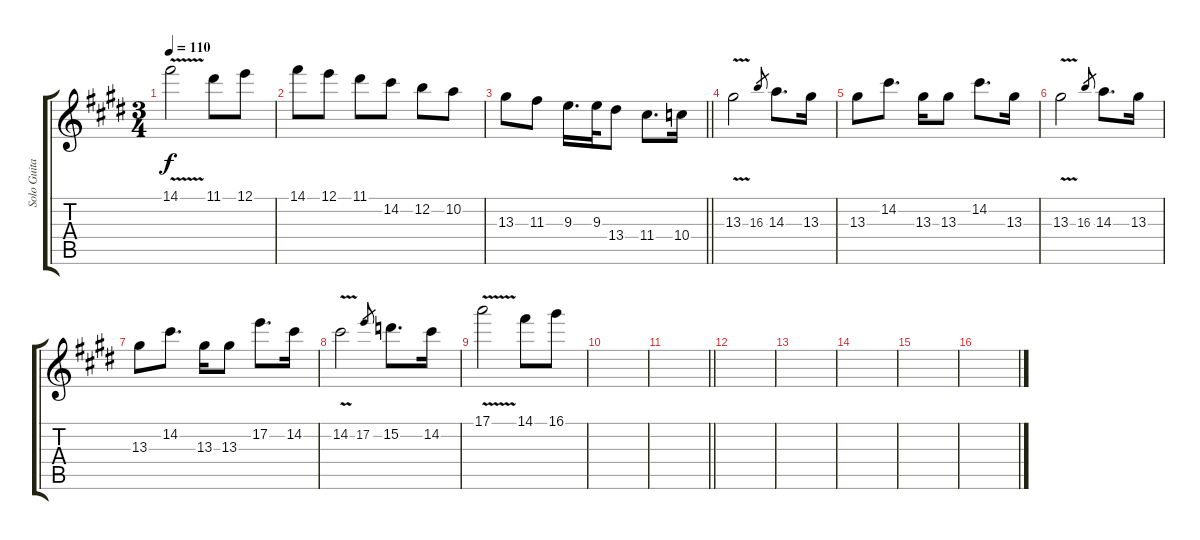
\track ("Solo Guitar 2" "Solo Guita") {instrument overdrivenguitar}
\staff {score tabs}
\tuning (E4 B3 G3 D3 A2 E2) {hide}
\ts (3 4)
\tempo 110
\clef g2
\ks c#minor
14.1{v}.2{dy f} 11.1.8 12.1.8 |
14.1.8 12.1.8 11.1.8 14.2.8 12.2.8 10.2.8 |
\barLineRight lightlight
13.3.8 11.3.8 9.3.16{d} 9.3.32 13.4.8 11.4.8{d} 10.4.16 |
13.3{v}.2 16.3.8{gr} 14.3.8{d} 13.3.16 |
13.3.8 14.2.8{d} 13.3.16 13.3.8 14.2.8{d} 13.3.16 |
13.3{v}.2 16.3.8{gr} 14.3.8{d} 13.3.16 |
13.3.8 14.2.8{d} 13.3.16 13.3.8 17.2.8{d} 14.2.16 |
14.2{v}.2 17.2.8{gr} 15.2.8{d} 14.2.16 |
17.1{v}.2 14.1.8 16.1.8 |
|
\barLineRight lightlight
|
\ks e
|
\ks c#minor
|
|
|
\ks e
